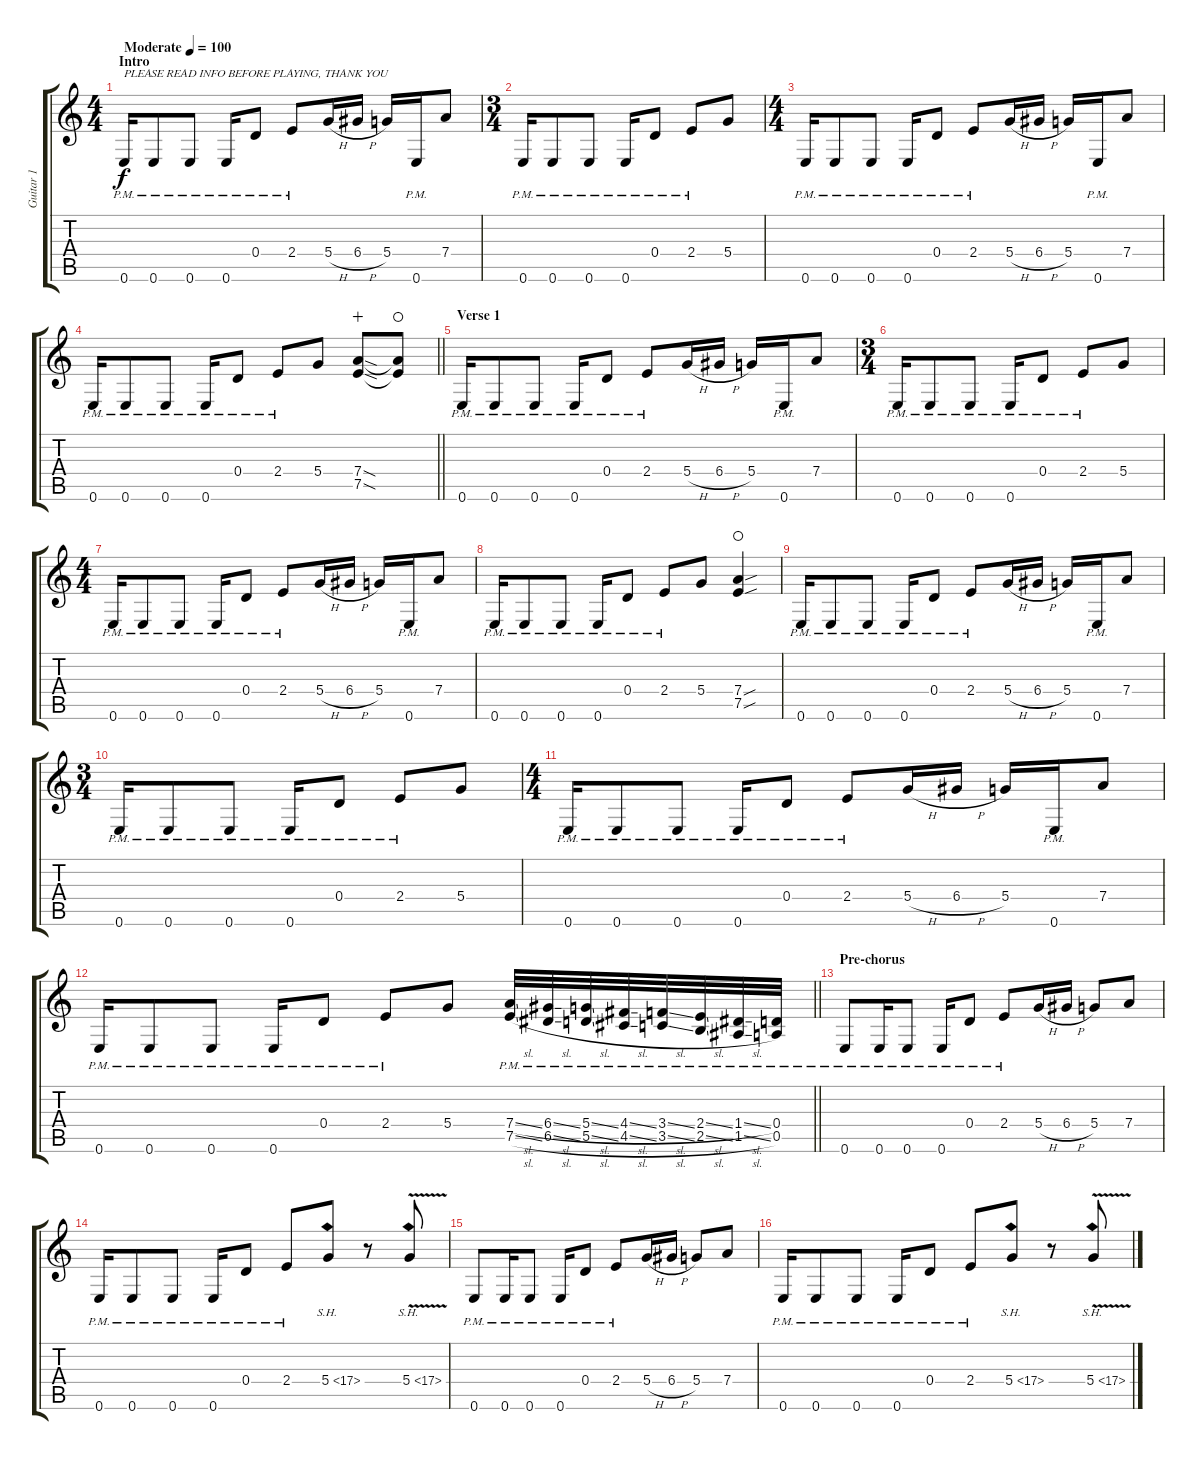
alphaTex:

\track ("Guitar 1" "Guitar 1") {instrument electricguitarclean}
\staff {score tabs}
\tuning (E4 B3 G3 D3 A2 E2) {hide}
\ts (4 4)
\section ("" "Intro")
\tempo (100 "Moderate")
\clef g2
\ks c
0.6{pm}.16{txt "PLEASE READ INFO BEFORE PLAYING, THANK YOU" dy f instrument electricguitarclean} 0.6{pm}.8 0.6{pm}.8 0.6{pm}.16 0.4{pm}.8 2.4{pm}.8 5.4{h}.16 6.4{h}.16 5.4.16 0.6{pm}.16 7.4.8 |
\ts (3 4)
0.6{pm}.16 0.6{pm}.8 0.6{pm}.8 0.6{pm}.16 0.4{pm}.8 2.4{pm}.8 5.4.8 |
\ts (4 4)
0.6{pm}.16 0.6{pm}.8 0.6{pm}.8 0.6{pm}.16 0.4{pm}.8 2.4{pm}.8 5.4{h}.16 6.4{h}.16 5.4.16 0.6{pm}.16 7.4.8 |
\barLineRight lightlight
0.6{pm}.16 0.6{pm}.8 0.6{pm}.8 0.6{pm}.16 0.4{pm}.8 2.4{pm}.8 5.4.8 (7.4{sod} 7.5{sod}).8{wahc} (7.4{t} 7.5{t}).8{waho} |
\section ("" "Verse 1")
0.6{pm}.16 0.6{pm}.8 0.6{pm}.8 0.6{pm}.16 0.4{pm}.8 2.4{pm}.8 5.4{h}.16 6.4{h}.16 5.4.16 0.6{pm}.16 7.4.8 |
\ts (3 4)
0.6{pm}.16 0.6{pm}.8 0.6{pm}.8 0.6{pm}.16 0.4{pm}.8 2.4{pm}.8 5.4.8 |
\ts (4 4)
0.6{pm}.16 0.6{pm}.8 0.6{pm}.8 0.6{pm}.16 0.4{pm}.8 2.4{pm}.8 5.4{h}.16 6.4{h}.16 5.4.16 0.6{pm}.16 7.4.8 |
0.6{pm}.16 0.6{pm}.8 0.6{pm}.8 0.6{pm}.16 0.4{pm}.8 2.4{pm}.8 5.4.8 (7.4{sou} 7.5{sou}).4{waho} |
0.6{pm}.16 0.6{pm}.8 0.6{pm}.8 0.6{pm}.16 0.4{pm}.8 2.4{pm}.8 5.4{h}.16 6.4{h}.16 5.4.16 0.6{pm}.16 7.4.8 |
\ts (3 4)
0.6{pm}.16 0.6{pm}.8 0.6{pm}.8 0.6{pm}.16 0.4{pm}.8 2.4{pm}.8 5.4.8 |
\ts (4 4)
0.6{pm}.16 0.6{pm}.8 0.6{pm}.8 0.6{pm}.16 0.4{pm}.8 2.4{pm}.8 5.4{h}.16 6.4{h}.16 5.4.16 0.6{pm}.16 7.4.8 |
\barLineRight lightlight
0.6{pm}.16 0.6{pm}.8 0.6{pm}.8 0.6{pm}.16 0.4{pm}.8 2.4{pm}.8 5.4.8 (7.4{sl pm} 7.5{sl pm}).32 (6.4{sl pm} 6.5{sl pm}).32 (5.4{sl pm} 5.5{sl pm}).32 (4.4{sl pm} 4.5{sl pm}).32 (3.4{sl pm} 3.5{sl pm}).32 (2.4{sl pm} 2.5{sl pm}).32 (1.4{sl pm} 1.5{sl pm}).32 (0.4{pm} 0.5{pm}).32 |
\section ("" "Pre-chorus")
0.6{pm}.8{instrument overdrivenguitar} 0.6{pm}.16 0.6{pm}.8 0.6{pm}.16 0.4{pm}.8 2.4{pm}.8 5.4{h}.16 6.4{h}.16 5.4.8 7.4.8 |
0.6{pm}.16 0.6{pm}.8 0.6{pm}.8 0.6{pm}.16 0.4{pm}.8 2.4{pm}.8 5.4{sh 12}.8 r.8 5.4{sh 12 v}.8 |
0.6{pm}.8 0.6{pm}.16 0.6{pm}.8 0.6{pm}.16 0.4{pm}.8 2.4{pm}.8 5.4{h}.16 6.4{h}.16 5.4.8 7.4.8 |
0.6{pm}.16 0.6{pm}.8 0.6{pm}.8 0.6{pm}.16 0.4{pm}.8 2.4{pm}.8 5.4{sh 12}.8 r.8 5.4{sh 12 v}.8
